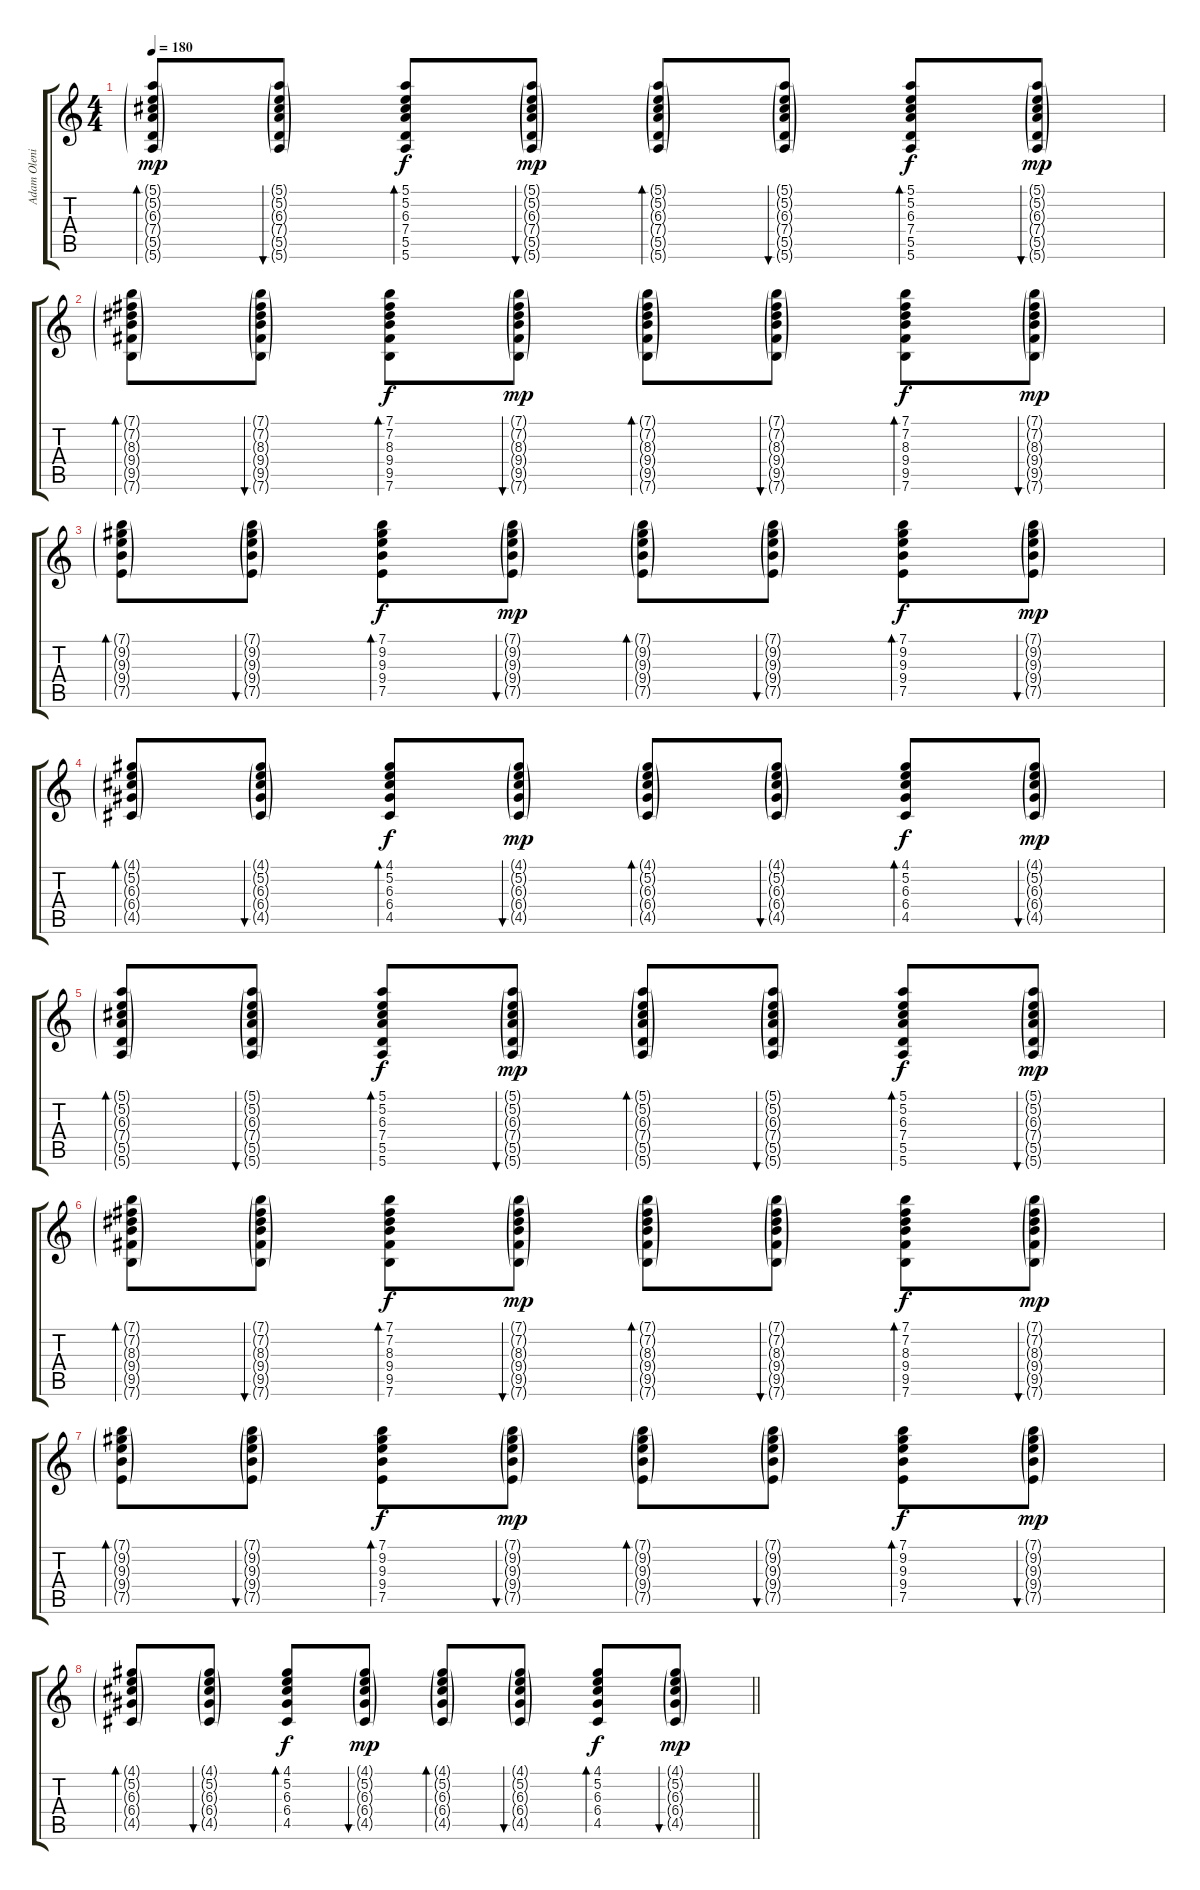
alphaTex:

\track ("Adam Olenius - Guitar" "Adam Oleni") {instrument acousticguitarsteel}
\staff {score tabs}
\tuning (E4 B3 G3 D3 A2 E2) {hide}
\ts (4 4)
\tempo 180
\clef g2
\ks c
(5.1{g} 5.2{g} 6.3{g} 7.4{g} 5.5{g} 5.6{g}).8{bd 60 dy mp} (5.1{g} 5.2{g} 6.3{g} 7.4{g} 5.5{g} 5.6{g}).8{bu 60} (5.1 5.2 6.3 7.4 5.5 5.6).8{bd 60 dy f} (5.1{g} 5.2{g} 6.3{g} 7.4{g} 5.5{g} 5.6{g}).8{bu 60 dy mp} (5.1{g} 5.2{g} 6.3{g} 7.4{g} 5.5{g} 5.6{g}).8{bd 60} (5.1{g} 5.2{g} 6.3{g} 7.4{g} 5.5{g} 5.6{g}).8{bu 60} (5.1 5.2 6.3 7.4 5.5 5.6).8{bd 60 dy f} (5.1{g} 5.2{g} 6.3{g} 7.4{g} 5.5{g} 5.6{g}).8{bu 60 dy mp} |
(7.1{g} 7.2{g} 8.3{g} 9.4{g} 9.5{g} 7.6{g}).8{bd 60} (7.1{g} 7.2{g} 8.3{g} 9.4{g} 9.5{g} 7.6{g}).8{bu 60} (7.1 7.2 8.3 9.4 9.5 7.6).8{bd 60 dy f} (7.1{g} 7.2{g} 8.3{g} 9.4{g} 9.5{g} 7.6{g}).8{bu 60 dy mp} (7.1{g} 7.2{g} 8.3{g} 9.4{g} 9.5{g} 7.6{g}).8{bd 60} (7.1{g} 7.2{g} 8.3{g} 9.4{g} 9.5{g} 7.6{g}).8{bu 60} (7.1 7.2 8.3 9.4 9.5 7.6).8{bd 60 dy f} (7.1{g} 7.2{g} 8.3{g} 9.4{g} 9.5{g} 7.6{g}).8{bu 60 dy mp} |
(7.1{g} 9.2{g} 9.3{g} 9.4{g} 7.5{g}).8{bd 60} (7.1{g} 9.2{g} 9.3{g} 9.4{g} 7.5{g}).8{bu 60} (7.1 9.2 9.3 9.4 7.5).8{bd 60 dy f} (7.1{g} 9.2{g} 9.3{g} 9.4{g} 7.5{g}).8{bu 60 dy mp} (7.1{g} 9.2{g} 9.3{g} 9.4{g} 7.5{g}).8{bd 60} (7.1{g} 9.2{g} 9.3{g} 9.4{g} 7.5{g}).8{bu 60} (7.1 9.2 9.3 9.4 7.5).8{bd 60 dy f} (7.1{g} 9.2{g} 9.3{g} 9.4{g} 7.5{g}).8{bu 60 dy mp} |
(4.1{g} 5.2{g} 6.3{g} 6.4{g} 4.5{g}).8{bd 60} (4.1{g} 5.2{g} 6.3{g} 6.4{g} 4.5{g}).8{bu 60} (4.1 5.2 6.3 6.4 4.5).8{bd 60 dy f} (4.1{g} 5.2{g} 6.3{g} 6.4{g} 4.5{g}).8{bu 60 dy mp} (4.1{g} 5.2{g} 6.3{g} 6.4{g} 4.5{g}).8{bd 60} (4.1{g} 5.2{g} 6.3{g} 6.4{g} 4.5{g}).8{bu 60} (4.1 5.2 6.3 6.4 4.5).8{bd 60 dy f} (4.1{g} 5.2{g} 6.3{g} 6.4{g} 4.5{g}).8{bu 60 dy mp} |
(5.1{g} 5.2{g} 6.3{g} 7.4{g} 5.5{g} 5.6{g}).8{bd 60} (5.1{g} 5.2{g} 6.3{g} 7.4{g} 5.5{g} 5.6{g}).8{bu 60} (5.1 5.2 6.3 7.4 5.5 5.6).8{bd 60 dy f} (5.1{g} 5.2{g} 6.3{g} 7.4{g} 5.5{g} 5.6{g}).8{bu 60 dy mp} (5.1{g} 5.2{g} 6.3{g} 7.4{g} 5.5{g} 5.6{g}).8{bd 60} (5.1{g} 5.2{g} 6.3{g} 7.4{g} 5.5{g} 5.6{g}).8{bu 60} (5.1 5.2 6.3 7.4 5.5 5.6).8{bd 60 dy f} (5.1{g} 5.2{g} 6.3{g} 7.4{g} 5.5{g} 5.6{g}).8{bu 60 dy mp} |
(7.1{g} 7.2{g} 8.3{g} 9.4{g} 9.5{g} 7.6{g}).8{bd 60} (7.1{g} 7.2{g} 8.3{g} 9.4{g} 9.5{g} 7.6{g}).8{bu 60} (7.1 7.2 8.3 9.4 9.5 7.6).8{bd 60 dy f} (7.1{g} 7.2{g} 8.3{g} 9.4{g} 9.5{g} 7.6{g}).8{bu 60 dy mp} (7.1{g} 7.2{g} 8.3{g} 9.4{g} 9.5{g} 7.6{g}).8{bd 60} (7.1{g} 7.2{g} 8.3{g} 9.4{g} 9.5{g} 7.6{g}).8{bu 60} (7.1 7.2 8.3 9.4 9.5 7.6).8{bd 60 dy f} (7.1{g} 7.2{g} 8.3{g} 9.4{g} 9.5{g} 7.6{g}).8{bu 60 dy mp} |
(7.1{g} 9.2{g} 9.3{g} 9.4{g} 7.5{g}).8{bd 60} (7.1{g} 9.2{g} 9.3{g} 9.4{g} 7.5{g}).8{bu 60} (7.1 9.2 9.3 9.4 7.5).8{bd 60 dy f} (7.1{g} 9.2{g} 9.3{g} 9.4{g} 7.5{g}).8{bu 60 dy mp} (7.1{g} 9.2{g} 9.3{g} 9.4{g} 7.5{g}).8{bd 60} (7.1{g} 9.2{g} 9.3{g} 9.4{g} 7.5{g}).8{bu 60} (7.1 9.2 9.3 9.4 7.5).8{bd 60 dy f} (7.1{g} 9.2{g} 9.3{g} 9.4{g} 7.5{g}).8{bu 60 dy mp} |
\barLineRight lightlight
(4.1{g} 5.2{g} 6.3{g} 6.4{g} 4.5{g}).8{bd 60} (4.1{g} 5.2{g} 6.3{g} 6.4{g} 4.5{g}).8{bu 60} (4.1 5.2 6.3 6.4 4.5).8{bd 60 dy f} (4.1{g} 5.2{g} 6.3{g} 6.4{g} 4.5{g}).8{bu 60 dy mp} (4.1{g} 5.2{g} 6.3{g} 6.4{g} 4.5{g}).8{bd 60} (4.1{g} 5.2{g} 6.3{g} 6.4{g} 4.5{g}).8{bu 60} (4.1 5.2 6.3 6.4 4.5).8{bd 60 dy f} (4.1{g} 5.2{g} 6.3{g} 6.4{g} 4.5{g}).8{bu 60 dy mp}
